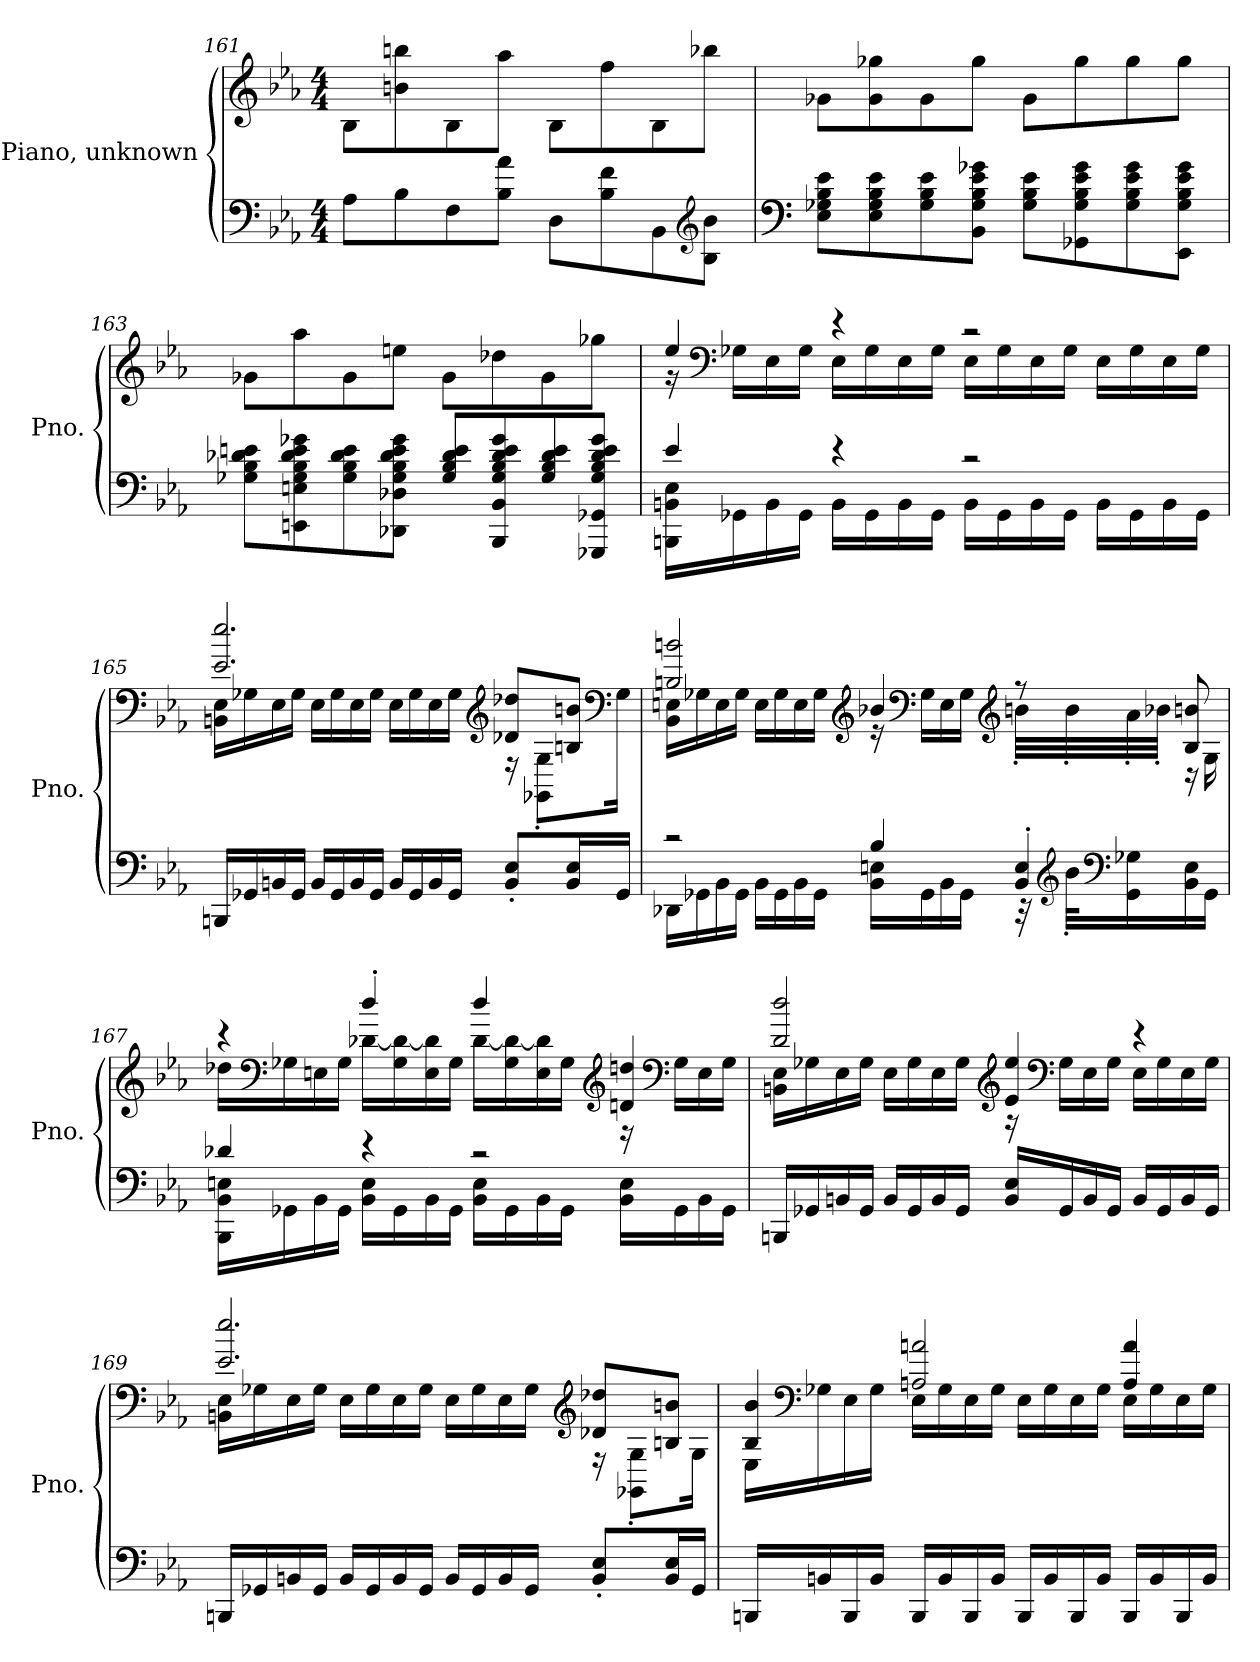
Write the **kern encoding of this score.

**kern	**kern
*part1	*part1
*staff2	*staff1
*I"Piano, unknown	*
*I'Pno.	*
*clefF4	*clefG2
*k[b-e-a-]	*k[b-e-a-]
*M4/4	*M4/4
=161	=161
8A-\L	8B-\L
8B-\	8bn\ 8bbn\
8F\	8B-\
8B-\ 8a-\J	8aa-\J
8D\L	8B-\L
8B-\ 8f\	8ff\
8BB-\	8B-\
*clefG2	*
8B-\ 8b-\J	8bb-X\J
!!LO:LB:g=z
=162	=162
*clefF4	*
8E-\ 8G-X\ 8B-\ 8e-\L	8g-X\L
8E-\ 8G-\ 8B-\ 8e-\	8g-\ 8gg-X\
8G-\ 8B-\ 8e-\	8g-\
8BB-\ 8G-\ 8B-\ 8e-\ 8g-X\J	8gg-\J
8G-\ 8B-\ 8e-\L	8g-\L
8GG-X\ 8G-\ 8B-\ 8e-\ 8g-\	8gg-\
8G-\ 8B-\ 8e-\ 8g-\	8gg-\
8EE-\ 8G-\ 8B-\ 8e-\ 8g-\J	8gg-\J
=163	=163
8G-X\ 8B-\ 8d-X\ 8en\L	8g-X\L
8EEn\ 8En\ 8G-\ 8B-\ 8d-\ 8e\ 8g-X\	8aa-\
8G-\ 8B-\ 8d-\ 8e\	8g-\
8DD-X\ 8D-X\ 8G-\ 8B-\ 8d-\ 8e\ 8g-\J	8een\J
8G-/ 8B-/ 8d-/ 8e/L	8g-\L
8BBB-/ 8BB-/ 8G-/ 8B-/ 8d-/ 8e/ 8g-/	8dd-X\
8G-/ 8B-/ 8d-/ 8e/	8g-\
8GGG-X/ 8GG-X/ 8G-/ 8B-/ 8d-/ 8e/ 8g-/J	8gg-X\J
!!LO:LB:g=z
=164	=164
*^	*^
4e-/	16BBBn\ 16BBn\ 16E-\LL	4ee-/	16r
*	*	*clefF4	*
.	16GG-X\	.	16G-X\LL
.	16BB\	.	16E-\
.	16GG-\JJ	.	16G-\JJ
4r	16BB\LL	4r	16E-\LL
.	16GG-\	.	16G-\
.	16BB\	.	16E-\
.	16GG-\JJ	.	16G-\JJ
2r	16BB\LL	2r	16E-\LL
.	16GG-\	.	16G-\
.	16BB\	.	16E-\
.	16GG-\JJ	.	16G-\JJ
.	16BB\LL	.	16E-\LL
.	16GG-\	.	16G-\
.	16BB\	.	16E-\
.	16GG-\JJ	.	16G-\JJ
*v	*v	*	*
=165	=165	=165
16BBBn/LL	2.e-/ 2.ee-/	16BBn\ 16E-\LL
16GG-X/	.	16G-X\
16BBn/	.	16E-\
16GG-/JJ	.	16G-\JJ
16BB/LL	.	16E-\LL
16GG-/	.	16G-\
16BB/	.	16E-\
16GG-/JJ	.	16G-\JJ
16BB/LL	.	16E-\LL
16GG-/	.	16G-\
16BB/	.	16E-\
16GG-/JJ	.	16G-\JJ
*	*clefG2	*
8BB/' 8E-/'L	8d-X/ 8dd-X/L	16r
.	.	8GG-X\' 8G-\'L
16BB/ 16E-/L	8Bn/ 8bn/J	.
*	*clefF4	*
16GG-/JJ	.	16G-\Jk
!!LO:LB:g=z	!!
=166	=166	=166
*^	*	*
2r	16DD-X\LL	2Bn/ 2bn/	16BB-\ 16En\LL
.	16GG-X\	.	16G-X\
.	16BB-\	.	16E\
.	16GG-\JJ	.	16G-\JJ
.	16BB-\LL	.	16E\LL
.	16GG-\	.	16G-\
.	16BB-\	.	16E\
.	16GG-\JJ	.	16G-\JJ
*	*	*clefG2	*
4B-/	16BB-\ 16En\LL	4b-X/	16r
*	*	*clefF4	*
.	16GG-\	.	16G-\LL
.	16BB-\	.	16E\
.	16GG-\JJ	.	16G-\JJ
*	*	*clefG2	*
4BB-/' 4E/'	32r	8r	32bn'\LLL
*clefG2	*	*	*
.	32b-'\KLL	.	32b'\
*clefF4	*	*	*
.	16GG-\ 16G-X\	.	32a-'\
.	.	.	32b-X'\JJJ
.	16BB-\ 16E\	8B/ 8bn/	16r
.	16GG-\JJ	.	16G-\
!!LO:PB:g=z	!!
=167	=167	=167	=167
4d-X/	16BBB-\ 16BB-\ 16En\LL	4r	16dd-X\LL
*	*	*clefF4	*
.	16GG-X\	.	16G-X\
.	16BB-\	.	16En\
.	16GG-\JJ	.	16G-\JJ
4r	16BB-\ 16E\LL	4dd-'/	[16d-X\LL
.	16GG-\	.	16G-\ 16d-\_
.	16BB-\	.	16E\ 16d-\]
.	16GG-\JJ	.	16G-\JJ
2r	16BB-\ 16E\LL	4dd-/	[16d-\LL
.	16GG-\	.	16G-\ 16d-\_
.	16BB-\	.	16E\ 16d-\]
.	16GG-\JJ	.	16G-\JJ
*	*	*clefG2	*
.	16BB-\ 16E\LL	4dn/ 4ddn/	16r
*	*	*clefF4	*
.	16GG-\	.	16G-\LL
.	16BB-\	.	16E\
.	16GG-\JJ	.	16G-\JJ
*v	*v	*	*
!!LO:LB:g=z	!!
=168	=168	=168
16BBBn/LL	2d/ 2dd/	16BBn\ 16E-\LL
16GG-X/	.	16G-X\
16BBn/	.	16E-\
16GG-/JJ	.	16G-\JJ
16BB/LL	.	16E-\LL
16GG-/	.	16G-\
16BB/	.	16E-\
16GG-/JJ	.	16G-\JJ
*	*clefG2	*
16BB/ 16E-/LL	4e-/ 4ee-/	16r
*	*clefF4	*
16GG-/	.	16G-\LL
16BB/	.	16E-\
16GG-/JJ	.	16G-\JJ
16BB/LL	4r	16E-\LL
16GG-/	.	16G-\
16BB/	.	16E-\
16GG-/JJ	.	16G-\JJ
=169	=169	=169
16BBBn/LL	2.e-/ 2.ee-/	16BBn\ 16E-\LL
16GG-X/	.	16G-X\
16BBn/	.	16E-\
16GG-/JJ	.	16G-\JJ
16BB/LL	.	16E-\LL
16GG-/	.	16G-\
16BB/	.	16E-\
16GG-/JJ	.	16G-\JJ
16BB/LL	.	16E-\LL
16GG-/	.	16G-\
16BB/	.	16E-\
16GG-/JJ	.	16G-\JJ
*	*clefG2	*
8BB/' 8E-/'L	8d-X/ 8dd-X/L	16r
.	.	8GG-X\' 8G-\'L
16BB/ 16E-/L	8Bn/ 8bn/J	.
16GG-/JJ	.	16G-\Jk
!!LO:LB:g=z	!!
=170	=170	=170
16BBBn/LL	4B-/ 4b-/	16E-\LL
*	*clefF4	*
16BBn/	.	16G-X\
16BBB/	.	16E-\
16BB/JJ	.	16G-\JJ
16BBB/LL	2An/ 2an/	16E-\LL
16BB/	.	16G-\
16BBB/	.	16E-\
16BB/JJ	.	16G-\JJ
16BBB/LL	.	16E-\LL
16BB/	.	16G-\
16BBB/	.	16E-\
16BB/JJ	.	16G-\JJ
16BBB/LL	4A/ 4a/	16E-\LL
16BB/	.	16G-\
16BBB/	.	16E-\
16BB/JJ	.	16G-\JJ
*	*v	*v
=	=
*-	*-
